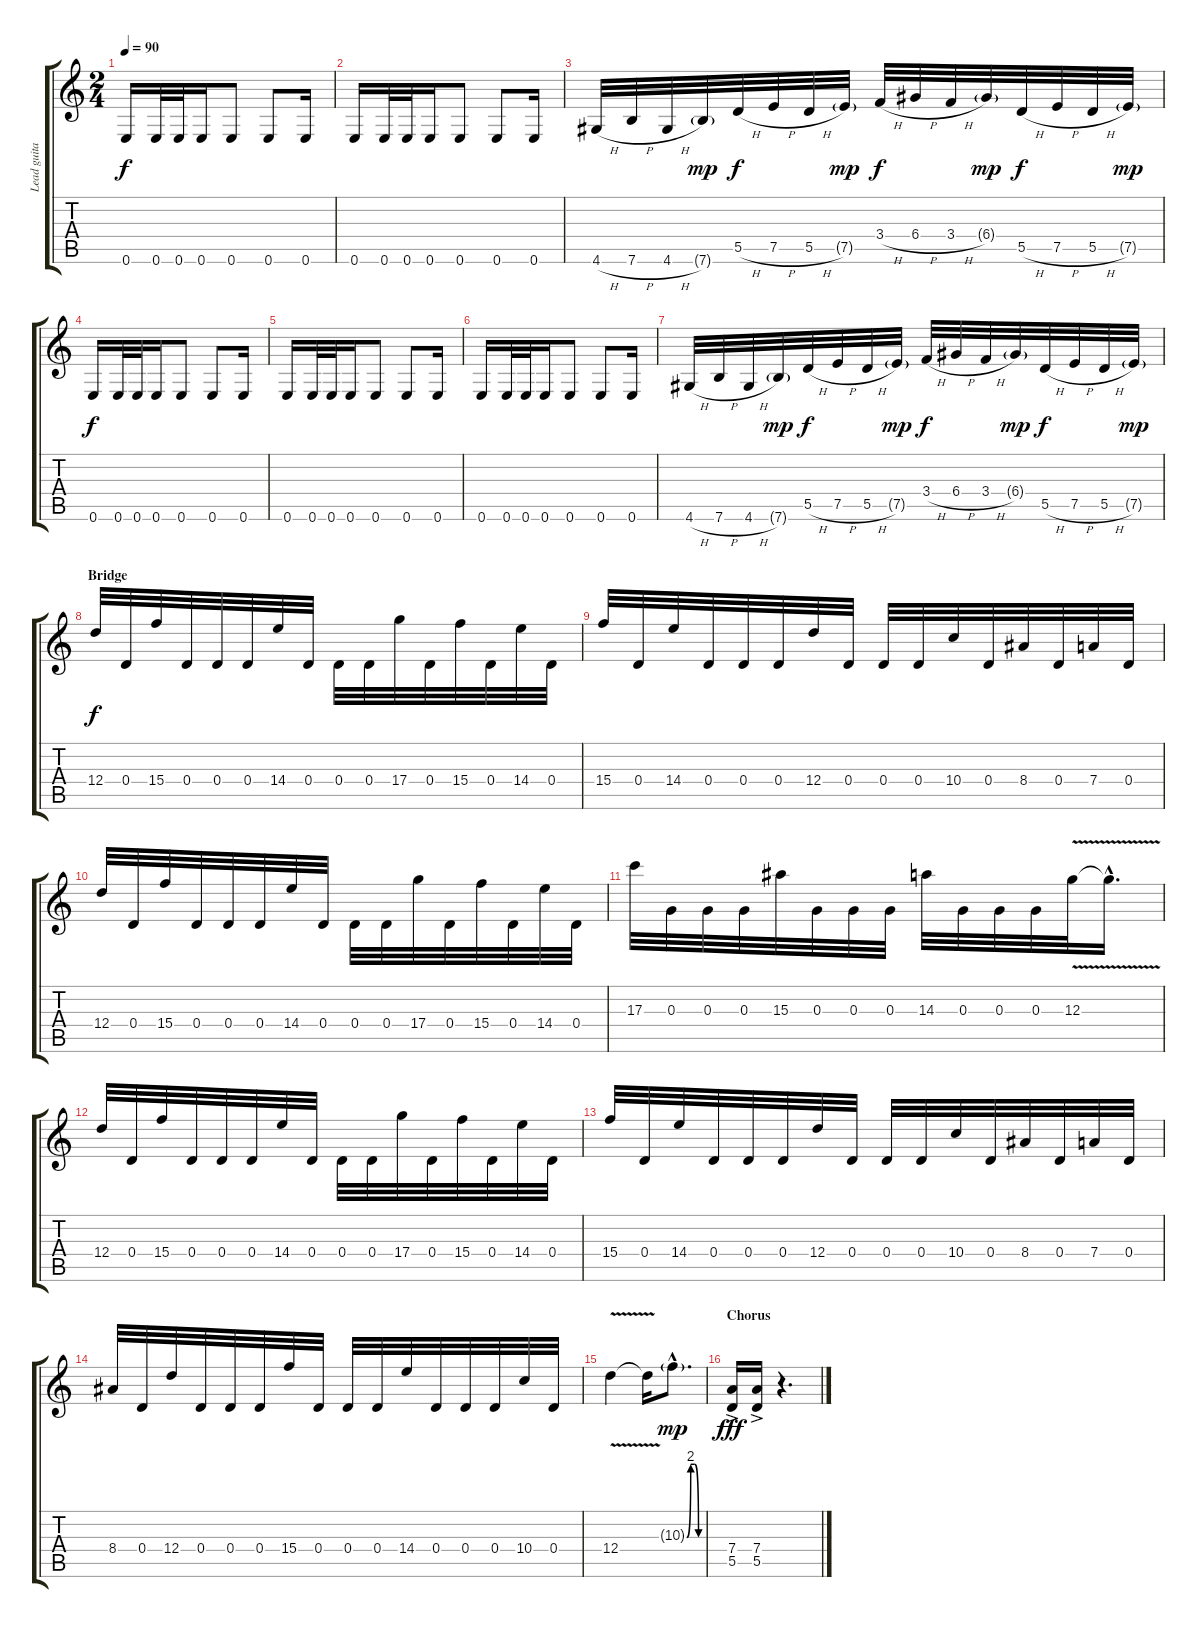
\track ("Lead guitar (Luca Turilli)" "Lead guita") {instrument overdrivenguitar}
\staff {score tabs}
\tuning (E4 B3 G3 D3 A2 E2) {hide}
\ts (2 4)
\tempo 90
\clef g2
\ks c
0.6.16{dy f} 0.6.32 0.6.32 0.6.16 0.6.8 0.6.8 0.6.16 |
0.6.16 0.6.32 0.6.32 0.6.16 0.6.8 0.6.8 0.6.16 |
4.6{h}.32 7.6{h}.32 4.6{h}.32 7.6{g}.32{dy mp} 5.5{h}.32{dy f} 7.5{h}.32 5.5{h}.32 7.5{g}.32{dy mp} 3.4{h}.32{dy f} 6.4{h}.32 3.4{h}.32 6.4{g}.32{dy mp} 5.5{h}.32{dy f} 7.5{h}.32 5.5{h}.32 7.5{g}.32{dy mp} |
0.6.16{dy f} 0.6.32 0.6.32 0.6.16 0.6.8 0.6.8 0.6.16 |
0.6.16 0.6.32 0.6.32 0.6.16 0.6.8 0.6.8 0.6.16 |
0.6.16 0.6.32 0.6.32 0.6.16 0.6.8 0.6.8 0.6.16 |
4.6{h}.32 7.6{h}.32 4.6{h}.32 7.6{g}.32{dy mp} 5.5{h}.32{dy f} 7.5{h}.32 5.5{h}.32 7.5{g}.32{dy mp} 3.4{h}.32{dy f} 6.4{h}.32 3.4{h}.32 6.4{g}.32{dy mp} 5.5{h}.32{dy f} 7.5{h}.32 5.5{h}.32 7.5{g}.32{dy mp} |
\section ("" "Bridge")
12.4.32{dy f} 0.4.32 15.4.32 0.4.32 0.4.32 0.4.32 14.4.32 0.4.32 0.4.32 0.4.32 17.4.32 0.4.32 15.4.32 0.4.32 14.4.32 0.4.32 |
15.4.32 0.4.32 14.4.32 0.4.32 0.4.32 0.4.32 12.4.32 0.4.32 0.4.32 0.4.32 10.4.32 0.4.32 8.4.32 0.4.32 7.4.32 0.4.32 |
12.4.32 0.4.32 15.4.32 0.4.32 0.4.32 0.4.32 14.4.32 0.4.32 0.4.32 0.4.32 17.4.32 0.4.32 15.4.32 0.4.32 14.4.32 0.4.32 |
17.3.32 0.3.32 0.3.32 0.3.32 15.3.32 0.3.32 0.3.32 0.3.32 14.3.32 0.3.32 0.3.32 0.3.32 12.3{v}.32 12.3{hac t}.16{d} |
12.4.32 0.4.32 15.4.32 0.4.32 0.4.32 0.4.32 14.4.32 0.4.32 0.4.32 0.4.32 17.4.32 0.4.32 15.4.32 0.4.32 14.4.32 0.4.32 |
15.4.32 0.4.32 14.4.32 0.4.32 0.4.32 0.4.32 12.4.32 0.4.32 0.4.32 0.4.32 10.4.32 0.4.32 8.4.32 0.4.32 7.4.32 0.4.32 |
8.4.32 0.4.32 12.4.32 0.4.32 0.4.32 0.4.32 15.4.32 0.4.32 0.4.32 0.4.32 14.4.32 0.4.32 0.4.32 0.4.32 10.4.32 0.4.32 |
12.4{v}.4 12.4{t}.16 10.3{be (custom 0 0 15 8 30 8 45 0 60 0) g hac}.8{d dy mp} |
\section ("" "Chorus")
(7.4 5.5{ac}).16{dy fff} (7.4 5.5{ac}).16 r.4{d}
